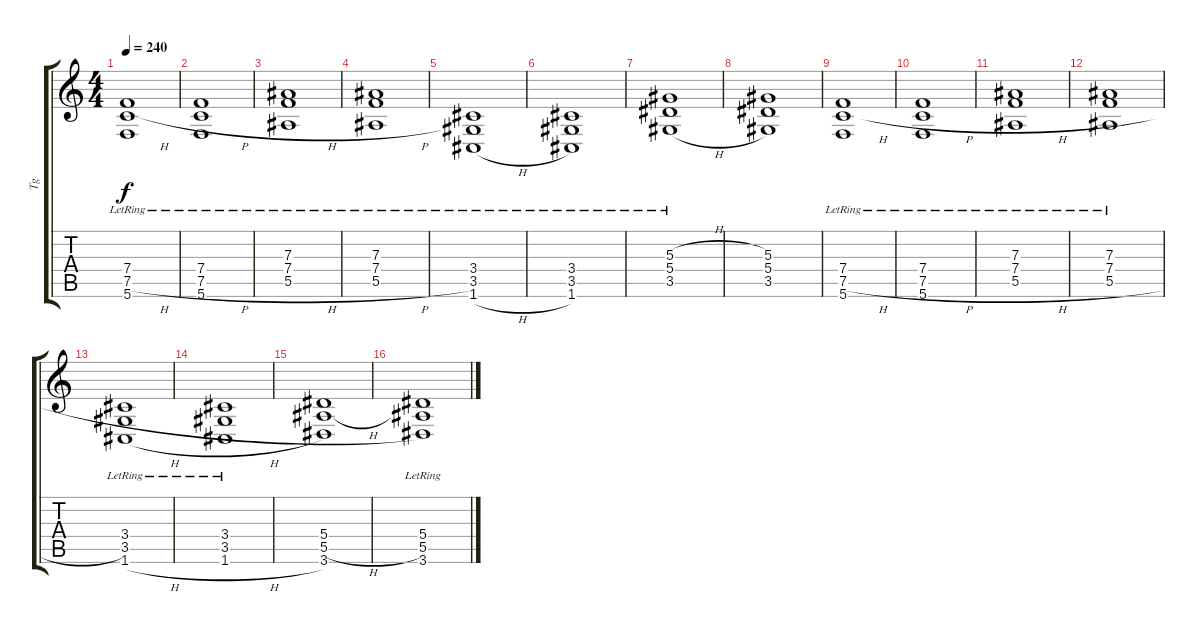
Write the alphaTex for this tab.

\track ("Tg" "Tg") {instrument distortionguitar}
\staff {score tabs}
\tuning (C4 G3 Eb3 Bb2 F2 C2) {hide}
\ts (4 4)
\tempo 240
\clef g2
\ks c
(7.4 7.5{h lr} 5.6).1{dy f} |
(7.4 7.5{h lr} 5.6).1 |
(7.3 7.4 5.5{h lr}).1 |
(7.3 7.4 5.5{h lr}).1 |
(3.4 3.5 1.6{h lr}).1 |
(3.4 3.5 1.6{lr}).1 |
(5.3{h lr} 5.4 3.5{h}).1 |
(5.3 5.4 3.5).1 |
(7.4 7.5{h lr} 5.6).1 |
(7.4 7.5{h lr} 5.6).1 |
(7.3 7.4 5.5{h lr}).1 |
(7.3 7.4 5.5{h lr}).1 |
(3.4 3.5 1.6{h lr}).1 |
(3.4 3.5 1.6{h lr}).1 |
(5.4 5.5{h} 3.6).1 |
(5.4 5.5 3.6{h lr}).1
